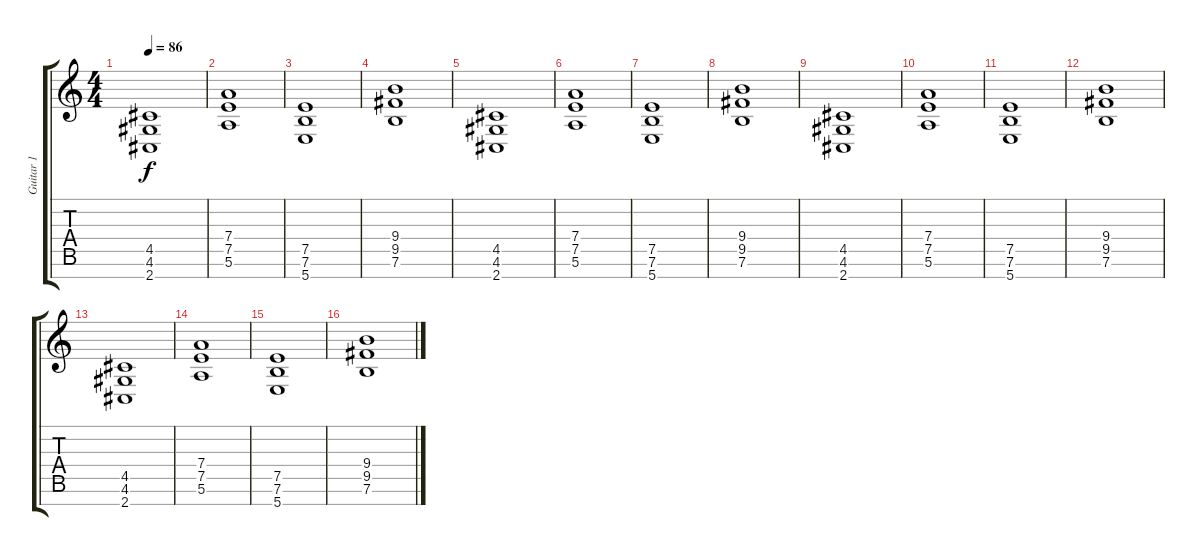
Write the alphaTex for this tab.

\track ("Guitar 1" "Guitar 1") {instrument distortionguitar}
\staff {score tabs}
\tuning (E4 B3 G3 D3 A2 E2 B1) {hide}
\ts (4 4)
\tempo 86
\clef g2
\ks c
(4.5 4.6 2.7).1{dy f} |
(7.4 7.5 5.6).1 |
(7.5 7.6 5.7).1 |
(9.4 9.5 7.6).1 |
(4.5 4.6 2.7).1 |
(7.4 7.5 5.6).1 |
(7.5 7.6 5.7).1 |
(9.4 9.5 7.6).1 |
(4.5 4.6 2.7).1 |
(7.4 7.5 5.6).1 |
(7.5 7.6 5.7).1 |
(9.4 9.5 7.6).1 |
(4.5 4.6 2.7).1 |
(7.4 7.5 5.6).1 |
(7.5 7.6 5.7).1 |
(9.4 9.5 7.6).1
